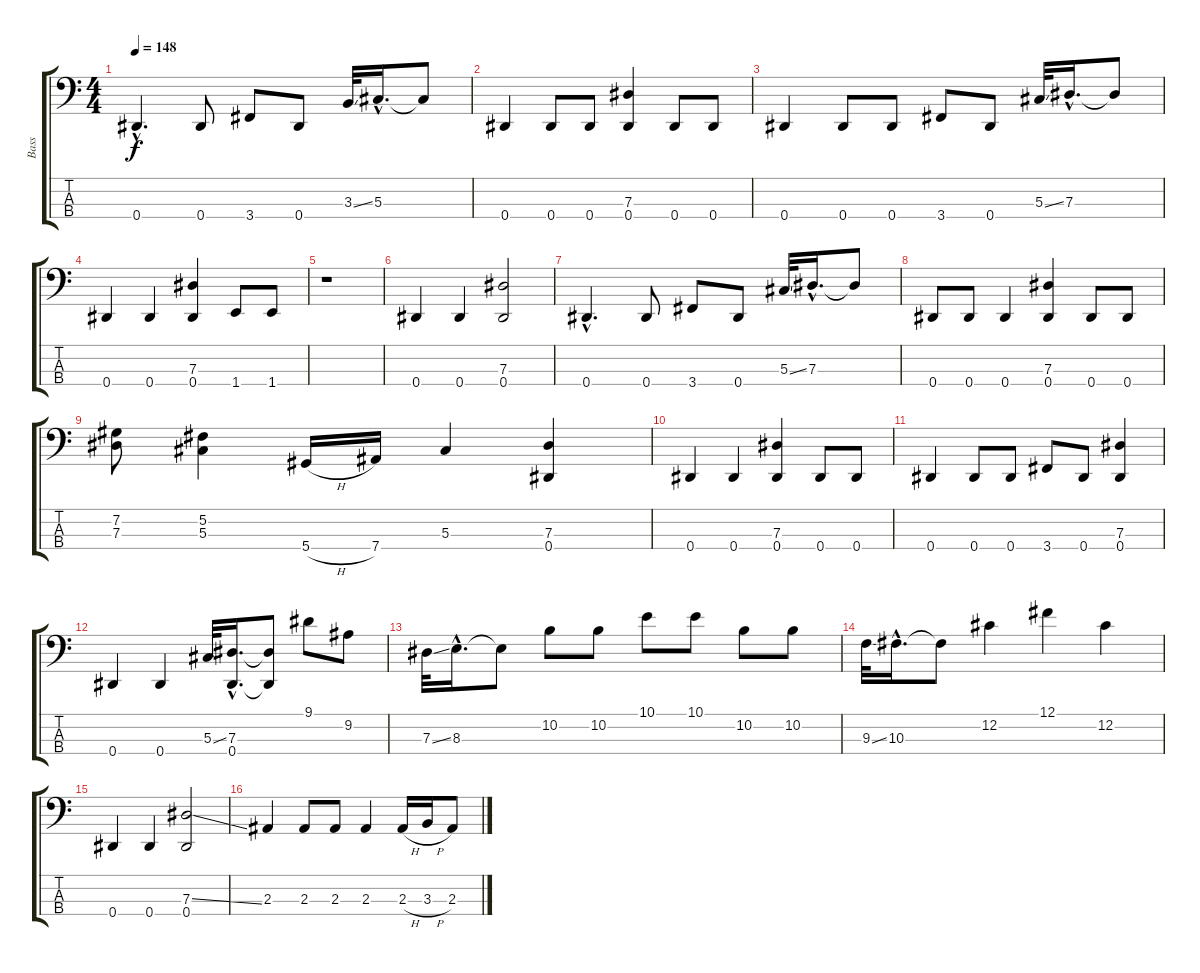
\track ("Bass" "Bass") {instrument electricbasspick}
\staff {score tabs}
\tuning (Gb2 Db2 Ab1 Eb1) {hide}
\ts (4 4)
\tempo 148
\clef f4
\ks c
0.4{hac}.4{d dy f} 0.4.8 3.4.8 0.4.8 3.3{ss}.32 5.3{hac}.16{d} 5.3{t}.8 |
0.4.4 0.4.8 0.4.8 (7.3 0.4).4 0.4.8 0.4.8 |
0.4.4 0.4.8 0.4.8 3.4.8 0.4.8 5.3{ss}.32 7.3{hac}.16{d} 7.3{t}.8 |
0.4.4 0.4.4 (7.3 0.4).4 1.4.8 1.4.8 |
r.1 |
0.4.4 0.4.4 (7.3 0.4).2 |
0.4{hac}.4{d} 0.4.8 3.4.8 0.4.8 5.3{ss}.32 7.3{hac}.16{d} 7.3{t}.8 |
0.4.8 0.4.8 0.4.4 (7.3 0.4).4 0.4.8 0.4.8 |
(7.2 7.3).8 (5.2 5.3).4 5.4{h}.16 7.4.16 5.3.4 (7.3 0.4).4 |
0.4.4 0.4.4 (7.3 0.4).4 0.4.8 0.4.8 |
0.4.4 0.4.8 0.4.8 3.4.8 0.4.8 (7.3 0.4).4 |
0.4.4 0.4.4 5.3{ss}.32 (7.3{hac} 0.4{hac}).16{d} (7.3{t} 0.4{t}).8 9.1.8 9.2.8 |
7.3{ss}.32 8.3{hac}.16{d} 8.3{t}.8 10.2.8 10.2.8 10.1.8 10.1.8 10.2.8 10.2.8 |
9.3{ss}.32 10.3{hac}.16{d} 10.3{t}.8 12.2.4 12.1.4 12.2.4 |
0.4.4 0.4.4 (7.3{ss} 0.4).2 |
2.3.4 2.3.8 2.3.8 2.3.4 2.3{h}.16 3.3{h}.16 2.3.8
